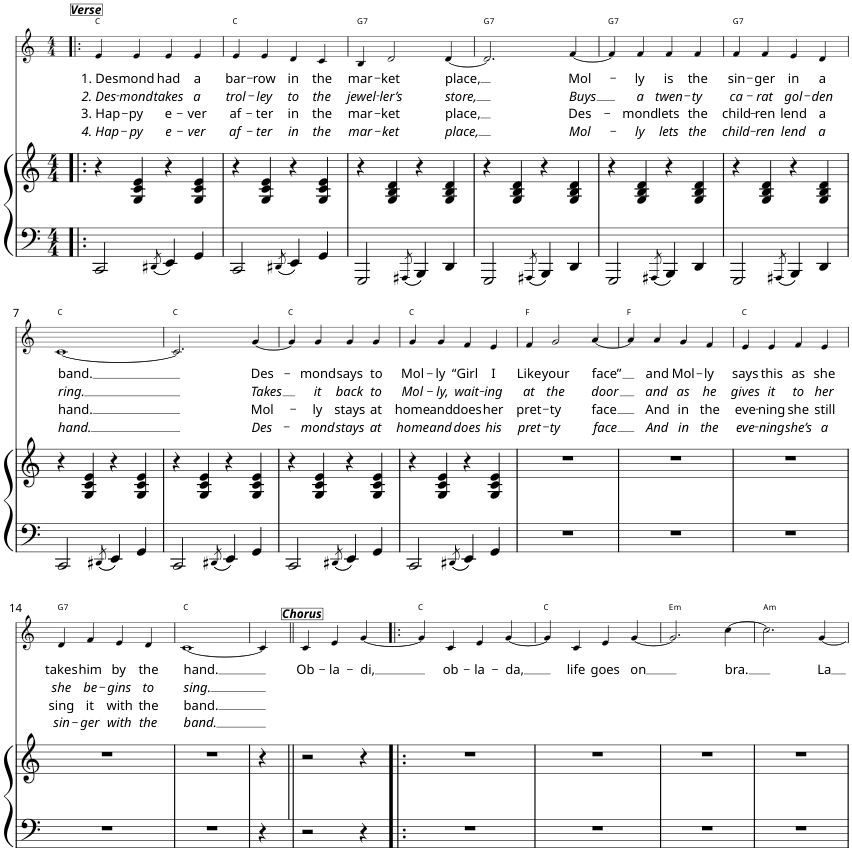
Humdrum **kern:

**kern	**kern	**kern	**text	**text	**text	**text	**harte
*part2	*part2	*part1	*part1	*part1	*part1	*part1	*part1
*staff3	*staff2	*staff1	*staff1	*staff1	*staff1	*staff1	*
*I"Piano	*	*I"Voice	*	*	*	*	*
*I'Pno	*	*	*	*	*	*	*
*	*	*stria5	*	*	*	*	*
*clefF4	*clefG2	*clefG2	*	*	*	*	*
*k[]	*k[]	*k[]	*	*	*	*	*
*M4/4	*M4/4	*M4/4	*	*	*	*	*
=1!|:	=1!|:	=1!|:	=1!|:	=1!|:	=1!|:	=1!|:	=1!|:
!	!	!LO:TX:a:Bi:t=Verse	!	!	!	!	!
!	!	!	!LO:LY:b	!LO:LY:b	!LO:LY:b	!LO:LY:b	!
2CC/	4r	4e/	1. Des	2. Des-	3. Hap-	4. Hap-	C:maj
!	!	!	!LO:LY:b	!LO:LY:b	!LO:LY:b	!LO:LY:b	!
.	4G/ 4c/ 4e/	4e/	mond	-mond	-py	-py	.
8qDD#X/	.	.	.	.	.	.	.
!	!	!	!LO:LY:b	!LO:LY:b	!LO:LY:b	!LO:LY:b	!
4EE/	4r	4e/	had	takes	e-	e-	.
!	!	!	!LO:LY:b	!LO:LY:b	!LO:LY:b	!LO:LY:b	!
4GG/	4G/ 4c/ 4e/	4e/	a	a	-ver	-ver	.
=2	=2	=2	=2	=2	=2	=2	=2
!	!	!	!LO:LY:b	!LO:LY:b	!LO:LY:b	!LO:LY:b	!
2CC/	4r	4e/	bar-	trol-	af-	af-	C:maj
!	!	!	!LO:LY:b	!LO:LY:b	!LO:LY:b	!LO:LY:b	!
.	4G/ 4c/ 4e/	4e/	-row	-ley	-ter	-ter	.
8qDD#X/	.	.	.	.	.	.	.
!	!	!	!LO:LY:b	!LO:LY:b	!LO:LY:b	!LO:LY:b	!
4EE/	4r	4d/	in	to	in	in	.
!	!	!	!LO:LY:b	!LO:LY:b	!LO:LY:b	!LO:LY:b	!
4GG/	4G/ 4c/ 4e/	4c/	the	the	the	the	.
=3	=3	=3	=3	=3	=3	=3	=3
!	!	!	!LO:LY:b	!LO:LY:b	!LO:LY:b	!LO:LY:b	!LO:H:kt=7
2GGG/	4r	4B/	mar-	jewel-	mar-	mar-	G:7
!	!	!	!LO:LY:b	!LO:LY:b	!LO:LY:b	!LO:LY:b	!
.	4G/ 4B/ 4d/	2d/	-ket	-ler’s	-ket	-ket	.
8qAAA#X/	.	.	.	.	.	.	.
4BBB/	4r	.	.	.	.	.	.
!	!	!	!LO:LY:b	!LO:LY:b	!LO:LY:b	!LO:LY:b	!
4DD/	4G/ 4B/ 4d/	[4d/	-place,	store,	place,	place,	.
=4	=4	=4	=4	=4	=4	=4	=4
!	!	!	!	!	!	!	!LO:H:kt=7
2GGG/	4r	2.d/]	.	.	.	.	G:7
.	4G/ 4B/ 4d/	.	.	.	.	.	.
8qAAA#X/	.	.	.	.	.	.	.
4BBB/	4r	.	.	.	.	.	.
!	!	!	!LO:LY:b	!LO:LY:b	!LO:LY:b	!LO:LY:b	!
4DD/	4G/ 4B/ 4d/	[4f/	Mol-	Buys	Des-	Mol-	.
=5	=5	=5	=5	=5	=5	=5	=5
!	!	!	!	!	!	!	!LO:H:kt=7
2GGG/	4r	4f/]	.	.	.	.	G:7
!	!	!	!LO:LY:b	!LO:LY:b	!LO:LY:b	!LO:LY:b	!
.	4G/ 4B/ 4d/	4f/	-ly	a	-mond	-ly	.
8qAAA#X/	.	.	.	.	.	.	.
!	!	!	!LO:LY:b	!LO:LY:b	!LO:LY:b	!LO:LY:b	!
4BBB/	4r	4f/	is	twen-	lets	lets	.
!	!	!	!LO:LY:b	!LO:LY:b	!LO:LY:b	!LO:LY:b	!
4DD/	4G/ 4B/ 4d/	4f/	the	-ty	the	the	.
=6	=6	=6	=6	=6	=6	=6	=6
!	!	!	!LO:LY:b	!LO:LY:b	!LO:LY:b	!LO:LY:b	!LO:H:kt=7
2GGG/	4r	4f/	sin-	ca-	child-	child-	G:7
!	!	!	!LO:LY:b	!LO:LY:b	!LO:LY:b	!LO:LY:b	!
.	4G/ 4B/ 4d/	4f/	-ger	-rat	-ren	-ren	.
8qAAA#X/	.	.	.	.	.	.	.
!	!	!	!LO:LY:b	!LO:LY:b	!LO:LY:b	!LO:LY:b	!
4BBB/	4r	4e/	in	gol-	lend	lend	.
!	!	!	!LO:LY:b	!LO:LY:b	!LO:LY:b	!LO:LY:b	!
4DD/	4G/ 4B/ 4d/	4d/	a	-den	a	a	.
!!LO:LB:g=z
=7	=7	=7	=7	=7	=7	=7	=7
!	!	!	!LO:LY:b	!LO:LY:b	!LO:LY:b	!LO:LY:b	!
2CC/	4r	[1c	band.	ring.	hand.	hand.	C:maj
.	4G/ 4c/ 4e/	.	.	.	.	.	.
8qDD#X/	.	.	.	.	.	.	.
4EE/	4r	.	.	.	.	.	.
4GG/	4G/ 4c/ 4e/	.	.	.	.	.	.
=8	=8	=8	=8	=8	=8	=8	=8
2CC/	4r	2.c/]	.	.	.	.	C:maj
.	4G/ 4c/ 4e/	.	.	.	.	.	.
8qDD#X/	.	.	.	.	.	.	.
4EE/	4r	.	.	.	.	.	.
!	!	!	!LO:LY:b	!LO:LY:b	!LO:LY:b	!LO:LY:b	!
4GG/	4G/ 4c/ 4e/	[4g/	Des-	Takes	Mol-	Des-	.
=9	=9	=9	=9	=9	=9	=9	=9
2CC/	4r	4g/]	.	.	.	.	C:maj
!	!	!	!LO:LY:b	!LO:LY:b	!LO:LY:b	!LO:LY:b	!
.	4G/ 4c/ 4e/	4g/	-mond	it	-ly	-mond	.
8qDD#X/	.	.	.	.	.	.	.
!	!	!	!LO:LY:b	!LO:LY:b	!LO:LY:b	!LO:LY:b	!
4EE/	4r	4g/	says	back	stays	stays	.
!	!	!	!LO:LY:b	!LO:LY:b	!LO:LY:b	!LO:LY:b	!
4GG/	4G/ 4c/ 4e/	4g/	to	to	at	at	.
=10	=10	=10	=10	=10	=10	=10	=10
!	!	!	!LO:LY:b	!LO:LY:b	!LO:LY:b	!LO:LY:b	!
2CC/	4r	4g/	Mol-	Mol-	home	home	C:maj
!	!	!	!LO:LY:b	!LO:LY:b	!LO:LY:b	!LO:LY:b	!
.	4G/ 4c/ 4e/	4g/	-ly	-ly,	and	and	.
8qDD#X/	.	.	.	.	.	.	.
!	!	!	!LO:LY:b	!LO:LY:b	!LO:LY:b	!LO:LY:b	!
4EE/	4r	4f/	“Girl	wait-	does	does	.
!	!	!	!LO:LY:b	!LO:LY:b	!LO:LY:b	!LO:LY:b	!
4GG/	4G/ 4c/ 4e/	4e/	I	-ing	her	his	.
=11	=11	=11	=11	=11	=11	=11	=11
!	!	!	!LO:LY:b	!LO:LY:b	!LO:LY:b	!LO:LY:b	!
1r	1r	4f/	Like	at	pret-	pret-	F:maj
!	!	!	!LO:LY:b	!LO:LY:b	!LO:LY:b	!LO:LY:b	!
.	.	2g/	your	the	-ty	-ty	.
!	!	!	!LO:LY:b	!LO:LY:b	!LO:LY:b	!LO:LY:b	!
.	.	[4a/	face”	door	face	face	.
=12	=12	=12	=12	=12	=12	=12	=12
1r	1r	4a/]	.	.	.	.	F:maj
!	!	!	!LO:LY:b	!LO:LY:b	!LO:LY:b	!LO:LY:b	!
.	.	4a/	and	and	And	And	.
!	!	!	!LO:LY:b	!LO:LY:b	!LO:LY:b	!LO:LY:b	!
.	.	4g/	Mol-	as	in	in	.
!	!	!	!LO:LY:b	!LO:LY:b	!LO:LY:b	!LO:LY:b	!
.	.	4f/	-ly	he	the	the	.
=13	=13	=13	=13	=13	=13	=13	=13
!	!	!	!LO:LY:b	!LO:LY:b	!LO:LY:b	!LO:LY:b	!
1r	1r	4e/	says	gives	eve-	eve-	C:maj
!	!	!	!LO:LY:b	!LO:LY:b	!LO:LY:b	!LO:LY:b	!
.	.	4e/	this	it	-ning	-ning	.
!	!	!	!LO:LY:b	!LO:LY:b	!LO:LY:b	!LO:LY:b	!
.	.	4f/	as	to	she	she’s	.
!	!	!	!LO:LY:b	!LO:LY:b	!LO:LY:b	!LO:LY:b	!
.	.	4e/	she	her	still	a	.
!!LO:LB:g=z
=14	=14	=14	=14	=14	=14	=14	=14
!	!	!	!LO:LY:b	!LO:LY:b	!LO:LY:b	!LO:LY:b	!LO:H:kt=7
1r	1r	4d/	takes	she	sing	sin-	G:7
!	!	!	!LO:LY:b	!LO:LY:b	!LO:LY:b	!LO:LY:b	!
.	.	4f/	him	be-	it	-ger	.
!	!	!	!LO:LY:b	!LO:LY:b	!LO:LY:b	!LO:LY:b	!
.	.	4e/	by	-gins	with	with	.
!	!	!	!LO:LY:b	!LO:LY:b	!LO:LY:b	!LO:LY:b	!
.	.	4d/	the	to	the	the	.
=15	=15	=15	=15	=15	=15	=15	=15
!	!	!	!LO:LY:b	!LO:LY:b	!LO:LY:b	!LO:LY:b	!
1r	1r	[1c	hand.	sing.	band.	band.	C:maj
=16	=16	=16	=16	=16	=16	=16	=16
4r	4r	4c/]	.	.	.	.	.
=17||	=17||	=17||	=17||	=17||	=17||	=17||	=17||
!	!	!LO:TX:a:Bi:t=Chorus	!	!	!	!	!
!	!	!	!LO:LY:b	!	!	!	!
2r	2r	4c/	Ob-	.	.	.	.
!	!	!	!LO:LY:b	!	!	!	!
.	.	4e/	-la-	.	.	.	.
!	!	!	!LO:LY:b	!	!	!	!
4r	4r	[4g/	-di,	.	.	.	.
=18!|:	=18!|:	=18!|:	=18!|:	=18!|:	=18!|:	=18!|:	=18!|:
1r	1r	4g/]	.	.	.	.	C:maj
!	!	!	!LO:LY:b	!	!	!	!
.	.	4c/	ob-	.	.	.	.
!	!	!	!LO:LY:b	!	!	!	!
.	.	4e/	-la-	.	.	.	.
!	!	!	!LO:LY:b	!	!	!	!
.	.	[4g/	-da,	.	.	.	.
=19	=19	=19	=19	=19	=19	=19	=19
1r	1r	4g/]	.	.	.	.	C:maj
!	!	!	!LO:LY:b	!	!	!	!
.	.	4c/	life	.	.	.	.
!	!	!	!LO:LY:b	!	!	!	!
.	.	4e/	goes	.	.	.	.
!	!	!	!LO:LY:b	!	!	!	!
.	.	[4g/	on	.	.	.	.
=20	=20	=20	=20	=20	=20	=20	=20
!	!	!	!	!	!	!	!LO:H:kt=m
1r	1r	2.g/]	.	.	.	.	E:min
!	!	!	!LO:LY:b	!	!	!	!
.	.	[4cc\	bra.	.	.	.	.
=21	=21	=21	=21	=21	=21	=21	=21
!	!	!	!	!	!	!	!LO:H:kt=m
1r	1r	2.cc\]	.	.	.	.	A:min
!	!	!	!LO:LY:b	!	!	!	!
.	.	[4g/	La	.	.	.	.
=	=	=	=	=	=	=	=
*-	*-	*-	*-	*-	*-	*-	*-
